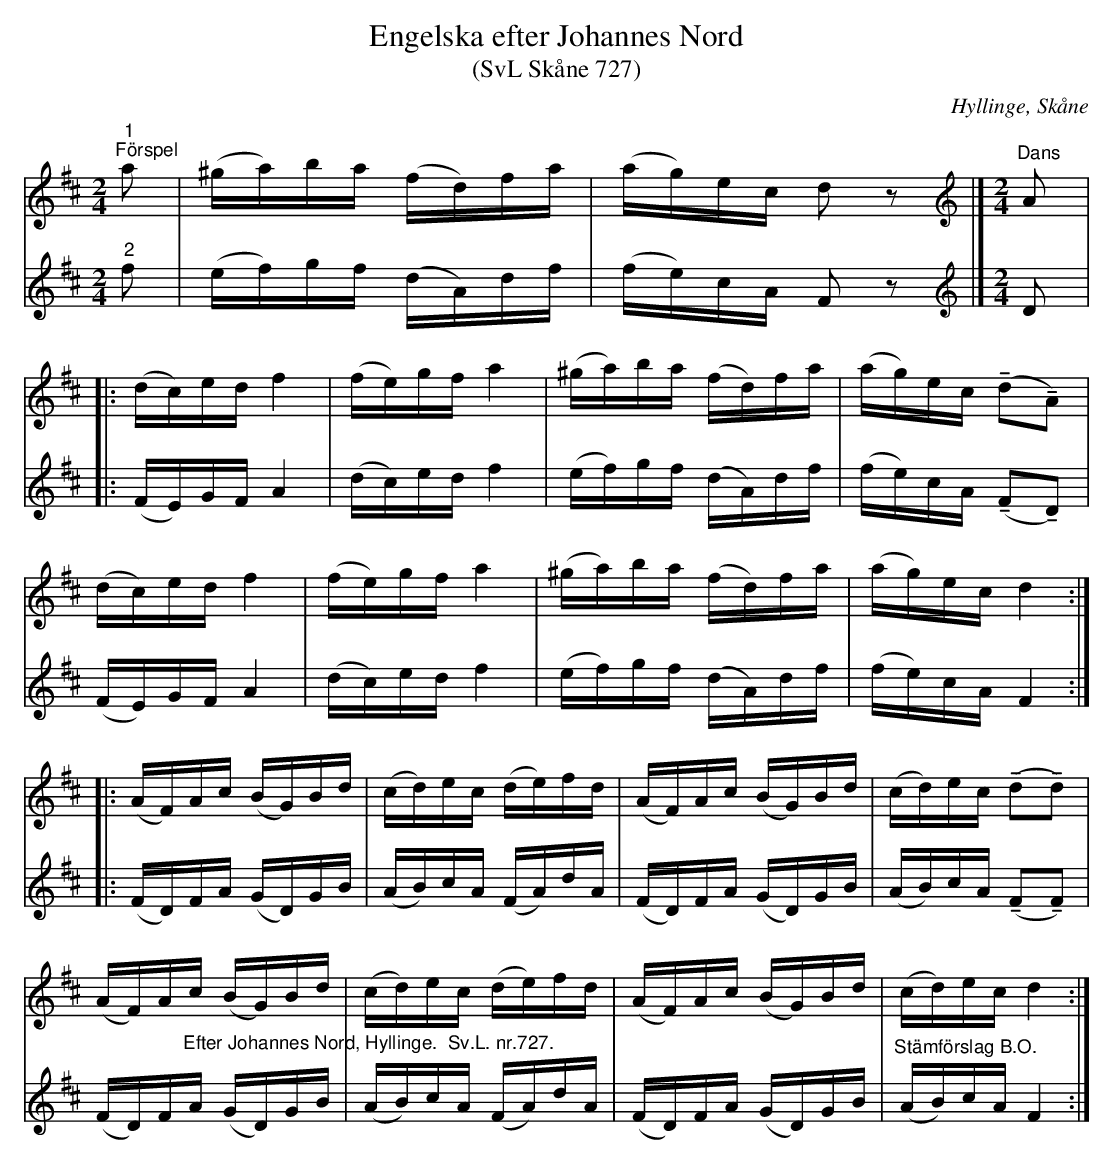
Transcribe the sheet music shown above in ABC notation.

X:1
T:Engelska efter Johannes Nord
T:(SvL Skåne 727)
O:Hyllinge, Skåne
L:1/16
M:2/4
U:t=tenuto
K:D
V:1
"^1""^Förspel" a2 | (^ga)ba (fd)fa | (ag)ec d2 z2 |][K:D][M:2/4][K:treble]"^Dans" A2 |:
(dc)ed f4 | (fe)gf a4 | (^ga)ba (fd)fa | (ag)ec (td2tA2) |
(dc)ed f4 | (fe)gf a4 | (^ga)ba (fd)fa | (ag)ec d4 ::
(AF)Ac (BG)Bd | (cd)ec (de)fd | (AF)Ac (BG)Bd | (cd)ec (td2td2) |
(AF)Ac (BG)Bd | (cd)ec (de)fd | (AF)Ac (BG)Bd | (cd)ec d4 :|
V:2
"^2" f2 | (ef)gf (dA)df | (fe)cA F2 z2 |][K:D][M:2/4][K:treble] D2 |: (FE)GF A4 | (dc)ed f4 |
(ef)gf (dA)df | (fe)cA (tF2tD2) | (FE)GF A4 | (dc)ed f4 | (ef)gf (dA)df |
(fe)cA F4 :: (FD)FA (GD)GB | (AB)cA (FA)dA | (FD)FA (GD)GB | (AB)cA (tF2tF2) |
(FD)F"^Efter Johannes Nord, Hyllinge.  Sv.L. nr.727."A (GD)GB | (AB)cA (FA)dA | (FD)FA (GD)GB |
"^Stämförslag B.O." (AB)cA F4 :|
